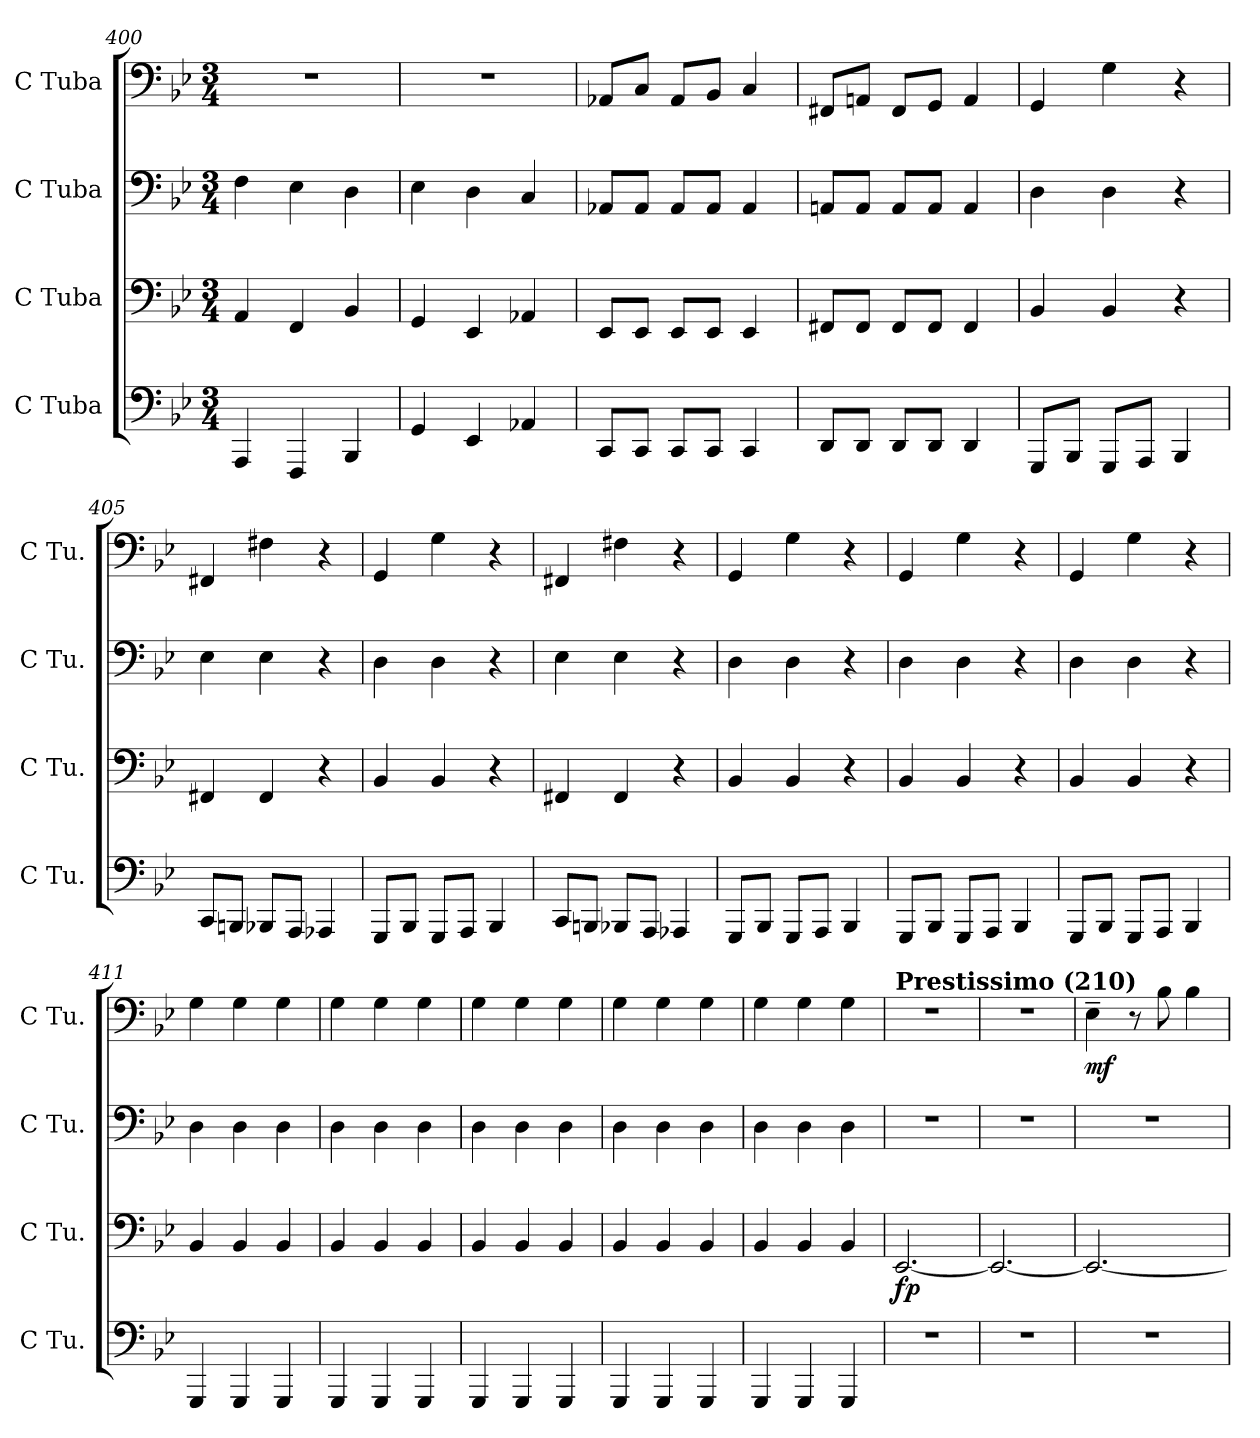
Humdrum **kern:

**kern	**kern	**dynam	**kern	**kern	**dynam
*part4	*part3	*part3	*part2	*part1	*part1
*staff4	*staff3	*staff3	*staff2	*staff1	*staff1
*I"C Tuba	*I"C Tuba	*	*I"C Tuba	*I"C Tuba	*
*I'C Tu.	*I'C Tu.	*	*I'C Tu.	*I'C Tu.	*
*clefF4	*clefF4	*	*clefF4	*clefF4	*
*k[b-e-]	*k[b-e-]	*	*k[b-e-]	*k[b-e-]	*
*M3/4	*M3/4	*	*M3/4	*M3/4	*
=400	=400	=400	=400	=400	=400
4AAA/	4AA/	.	4F\	2.r	.
4FFF/	4FF/	.	4E-\	.	.
4BBB-/	4BB-/	.	4D\	.	.
=401	=401	=401	=401	=401	=401
4GG/	4GG/	.	4E-\	2.r	.
4EE-/	4EE-/	.	4D\	.	.
4AA-X/	4AA-X/	.	4C/	.	.
=402	=402	=402	=402	=402	=402
8CC/L	8EE-/L	.	8AA-X/L	8AA-X/L	.
8CC/J	8EE-/J	.	8AA-/J	8C/J	.
8CC/L	8EE-/L	.	8AA-/L	8AA-/L	.
8CC/J	8EE-/J	.	8AA-/J	8BB-/J	.
4CC/	4EE-/	.	4AA-/	4C/	.
=403	=403	=403	=403	=403	=403
8DD/L	8FF#X/L	.	8AAn/L	8FF#X/L	.
8DD/J	8FF#/J	.	8AA/J	8AAn/J	.
8DD/L	8FF#/L	.	8AA/L	8FF#/L	.
8DD/J	8FF#/J	.	8AA/J	8GG/J	.
4DD/	4FF#/	.	4AA/	4AA/	.
!!LO:LB:g=z
=404	=404	=404	=404	=404	=404
8GGG/L	4BB-/	.	4D\	4GG/	.
8BBB-/J	.	.	.	.	.
8GGG/L	4BB-/	.	4D\	4G\	.
8AAA/J	.	.	.	.	.
4BBB-/	4r	.	4r	4r	.
=405	=405	=405	=405	=405	=405
8CC/L	4FF#X/	.	4E-\	4FF#X/	.
8BBBn/J	.	.	.	.	.
8BBB-X/L	4FF#/	.	4E-\	4F#X\	.
8AAA/J	.	.	.	.	.
4AAA-X/	4r	.	4r	4r	.
=406	=406	=406	=406	=406	=406
8GGG/L	4BB-/	.	4D\	4GG/	.
8BBB-/J	.	.	.	.	.
8GGG/L	4BB-/	.	4D\	4G\	.
8AAA/J	.	.	.	.	.
4BBB-/	4r	.	4r	4r	.
=407	=407	=407	=407	=407	=407
8CC/L	4FF#X/	.	4E-\	4FF#X/	.
8BBBn/J	.	.	.	.	.
8BBB-X/L	4FF#/	.	4E-\	4F#X\	.
8AAA/J	.	.	.	.	.
4AAA-X/	4r	.	4r	4r	.
=408	=408	=408	=408	=408	=408
8GGG/L	4BB-/	.	4D\	4GG/	.
8BBB-/J	.	.	.	.	.
8GGG/L	4BB-/	.	4D\	4G\	.
8AAA/J	.	.	.	.	.
4BBB-/	4r	.	4r	4r	.
!!LO:LB:g=z
=409	=409	=409	=409	=409	=409
8GGG/L	4BB-/	.	4D\	4GG/	.
8BBB-/J	.	.	.	.	.
8GGG/L	4BB-/	.	4D\	4G\	.
8AAA/J	.	.	.	.	.
4BBB-/	4r	.	4r	4r	.
=410	=410	=410	=410	=410	=410
8GGG/L	4BB-/	.	4D\	4GG/	.
8BBB-/J	.	.	.	.	.
8GGG/L	4BB-/	.	4D\	4G\	.
8AAA/J	.	.	.	.	.
4BBB-/	4r	.	4r	4r	.
=411	=411	=411	=411	=411	=411
4GGG/	4BB-/	.	4D\	4G\	.
4GGG/	4BB-/	.	4D\	4G\	.
4GGG/	4BB-/	.	4D\	4G\	.
=412	=412	=412	=412	=412	=412
4GGG/	4BB-/	.	4D\	4G\	.
4GGG/	4BB-/	.	4D\	4G\	.
4GGG/	4BB-/	.	4D\	4G\	.
=413	=413	=413	=413	=413	=413
4GGG/	4BB-/	.	4D\	4G\	.
4GGG/	4BB-/	.	4D\	4G\	.
4GGG/	4BB-/	.	4D\	4G\	.
=414	=414	=414	=414	=414	=414
4GGG/	4BB-/	.	4D\	4G\	.
4GGG/	4BB-/	.	4D\	4G\	.
4GGG/	4BB-/	.	4D\	4G\	.
=415	=415	=415	=415	=415	=415
4GGG/	4BB-/	.	4D\	4G\	.
4GGG/	4BB-/	.	4D\	4G\	.
4GGG/	4BB-/	.	4D\	4G\	.
=416	=416	=416	=416	=416	=416
!	!	!	!	!LO:TX:a:B:t=Prestissimo (210)	!
!	!	!LO:DY:b	!	!	!
2.r	[2.EE-/	fp	2.r	2.r	.
=417	=417	=417	=417	=417	=417
2.r	2.EE-/_	.	2.r	2.r	.
!!LO:PB:g=z
=418	=418	=418	=418	=418	=418
!	!	!	!	!	!LO:DY:b
2.r	2.EE-/_	.	2.r	4E-~\	mf
.	.	.	.	8r	.
.	.	.	.	8B-\	.
.	.	.	.	4B-\	.
=	=	=	=	=	=
*-	*-	*-	*-	*-	*-
